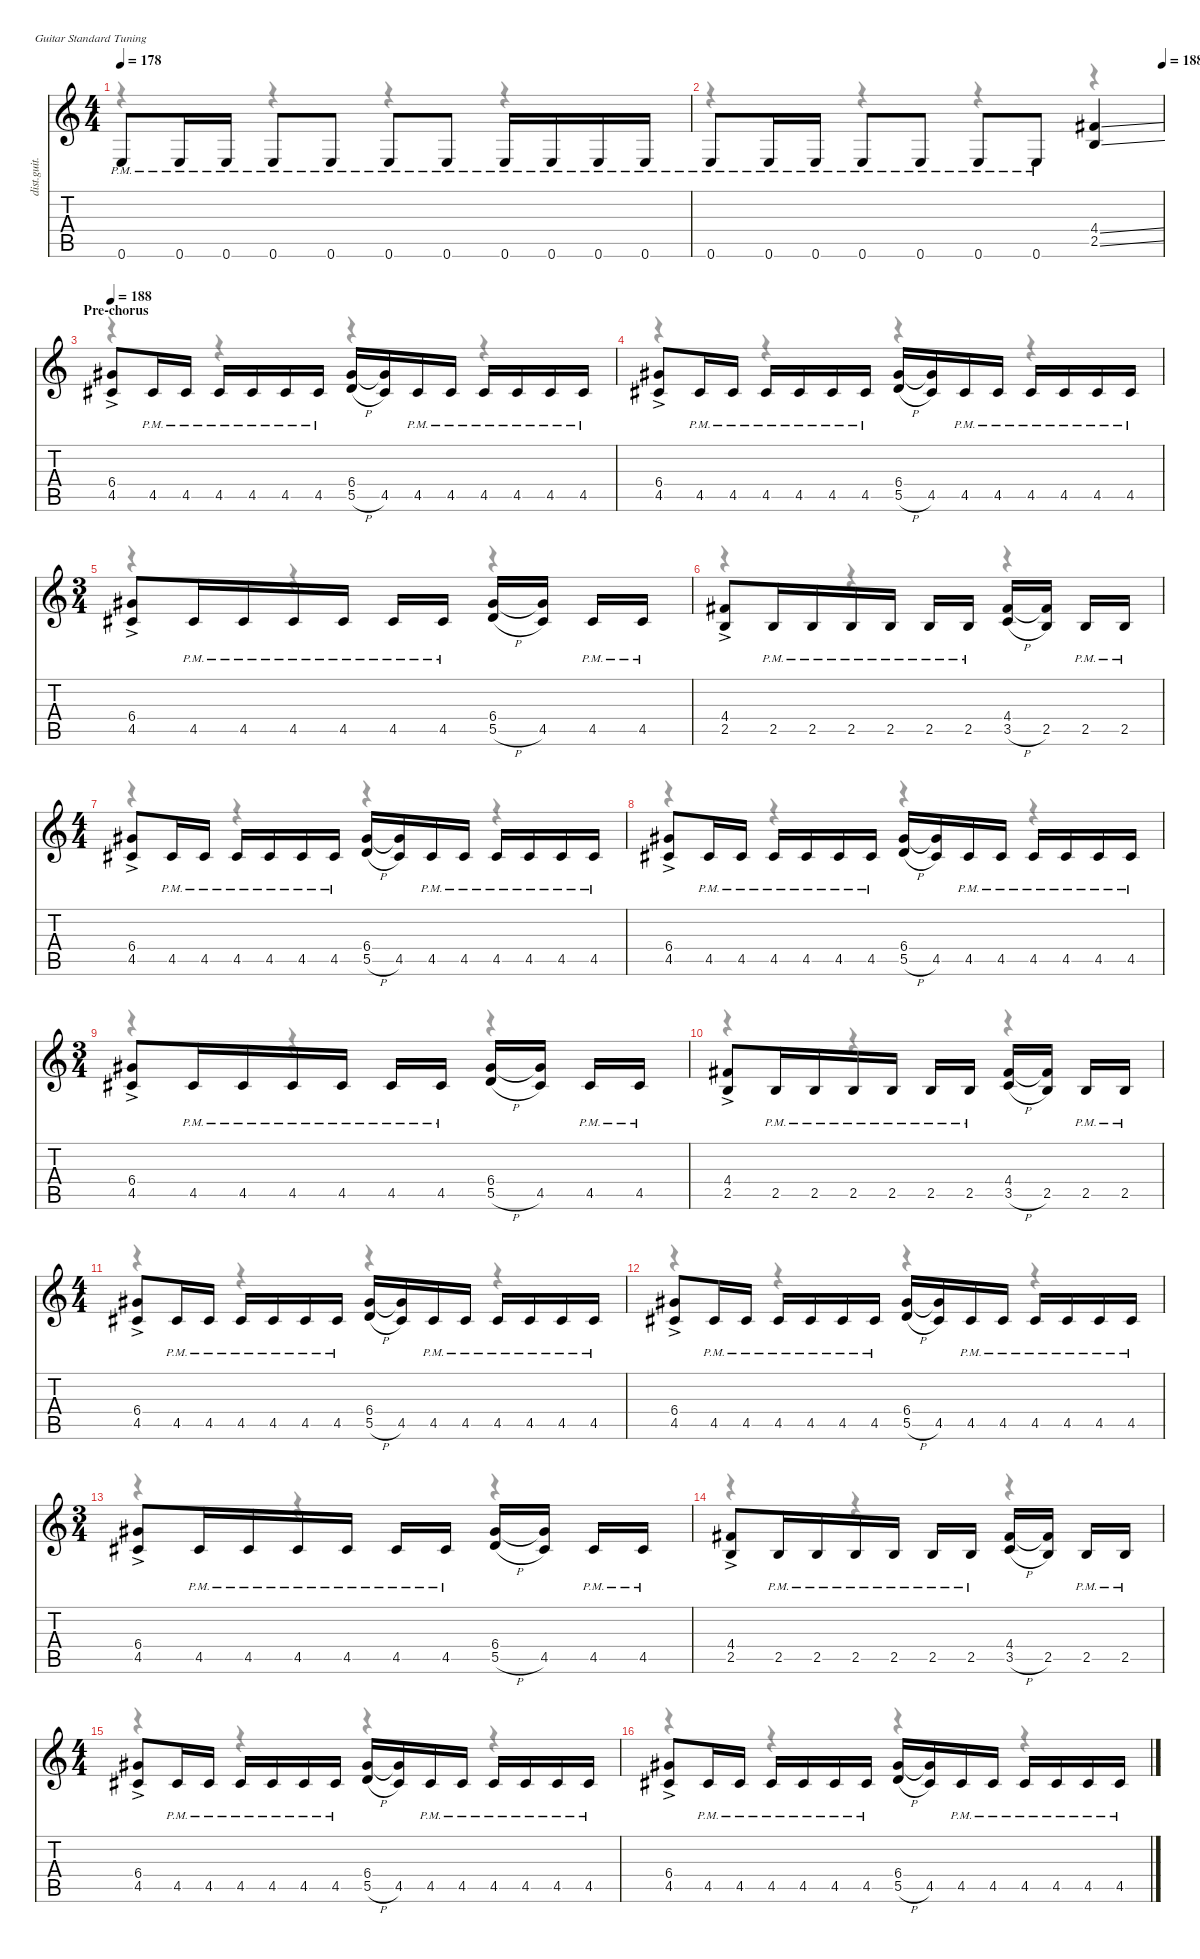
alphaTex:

\defaultSystemsLayout 4
\hideDynamics
\bracketExtendMode nobrackets
\otherSystemsTrackNameOrientation horizontal
\track ("Kirk Hammett (Lead Guitar)" "dist.guit.") {instrument distortionguitar}
\staff {score tabs}
\tuning (E4 B3 G3 D3 A2 E2)
\voice
\ts (4 4)
\tempo 178
\clef g2
\ks c
0.6{pm}.8{dy f beam Up} 0.6{pm}.16{beam Up} 0.6{pm}.16{beam Up} 0.6{pm}.8{beam Up} 0.6{pm}.8{beam Up} 0.6{pm}.8{beam Up} 0.6{pm}.8{beam Up} 0.6{pm}.16{beam Up} 0.6{pm}.16{beam Up} 0.6{pm}.16{beam Up} 0.6{pm}.16{beam Up} |
\tempo (188 1)
0.6{pm}.8{beam Up} 0.6{pm}.16{beam Up} 0.6{pm}.16{beam Up} 0.6{pm}.8{beam Up} 0.6{pm}.8{beam Up} 0.6{pm}.8{beam Up} 0.6{pm}.8{beam Up} (4.4{ss acc #} 2.5{ss}).4{beam Up} |
\section ("" "Pre-chorus")
\tempo 188
(6.4{ac acc #} 4.5{ac acc #}).8{beam Up} 4.5{pm acc #}.16{beam Up} 4.5{pm acc #}.16{beam Up} 4.5{pm acc #}.16{beam Up} 4.5{pm acc #}.16{beam Up} 4.5{pm acc #}.16{beam Up} 4.5{pm acc #}.16{beam Up} (6.4{acc #} 5.5{h}).16{beam Up} (6.4{t acc #} 4.5{acc #}).16{beam Up} 4.5{pm acc #}.16{beam Up} 4.5{pm acc #}.16{beam Up} 4.5{pm acc #}.16{beam Up} 4.5{pm acc #}.16{beam Up} 4.5{pm acc #}.16{beam Up} 4.5{pm acc #}.16{beam Up} |
(6.4{ac acc #} 4.5{ac acc #}).8{beam Up} 4.5{pm acc #}.16{beam Up} 4.5{pm acc #}.16{beam Up} 4.5{pm acc #}.16{beam Up} 4.5{pm acc #}.16{beam Up} 4.5{pm acc #}.16{beam Up} 4.5{pm acc #}.16{beam Up} (6.4{acc #} 5.5{h}).16{beam Up} (6.4{t acc #} 4.5{acc #}).16{beam Up} 4.5{pm acc #}.16{beam Up} 4.5{pm acc #}.16{beam Up} 4.5{pm acc #}.16{beam Up} 4.5{pm acc #}.16{beam Up} 4.5{pm acc #}.16{beam Up} 4.5{pm acc #}.16{beam Up} |
\ts (3 4)
\beaming (8 3 1 1 1)
(6.4{ac acc #} 4.5{ac acc #}).8{beam Up} 4.5{pm acc #}.16{beam Up} 4.5{pm acc #}.16{beam Up} 4.5{pm acc #}.16{beam Up} 4.5{pm acc #}.16{beam Up} 4.5{pm acc #}.16{beam Up} 4.5{pm acc #}.16{beam Up} (6.4{acc #} 5.5{h}).16{beam Up} (6.4{t acc #} 4.5{acc #}).16{beam Up} 4.5{pm acc #}.16{beam Up} 4.5{pm acc #}.16{beam Up} |
(4.4{ac acc #} 2.5{ac}).8{beam Up} 2.5{pm}.16{beam Up} 2.5{pm}.16{beam Up} 2.5{pm}.16{beam Up} 2.5{pm}.16{beam Up} 2.5{pm}.16{beam Up} 2.5{pm}.16{beam Up} (4.4{acc #} 3.5{h}).16{beam Up} (4.4{t acc #} 2.5).16{beam Up} 2.5{pm}.16{beam Up} 2.5{pm}.16{beam Up} |
\ts (4 4)
\beaming (8 2 2 2 2)
(6.4{ac acc #} 4.5{ac acc #}).8{beam Up} 4.5{pm acc #}.16{beam Up} 4.5{pm acc #}.16{beam Up} 4.5{pm acc #}.16{beam Up} 4.5{pm acc #}.16{beam Up} 4.5{pm acc #}.16{beam Up} 4.5{pm acc #}.16{beam Up} (6.4{acc #} 5.5{h}).16{beam Up} (6.4{t acc #} 4.5{acc #}).16{beam Up} 4.5{pm acc #}.16{beam Up} 4.5{pm acc #}.16{beam Up} 4.5{pm acc #}.16{beam Up} 4.5{pm acc #}.16{beam Up} 4.5{pm acc #}.16{beam Up} 4.5{pm acc #}.16{beam Up} |
(6.4{ac acc #} 4.5{ac acc #}).8{beam Up} 4.5{pm acc #}.16{beam Up} 4.5{pm acc #}.16{beam Up} 4.5{pm acc #}.16{beam Up} 4.5{pm acc #}.16{beam Up} 4.5{pm acc #}.16{beam Up} 4.5{pm acc #}.16{beam Up} (6.4{acc #} 5.5{h}).16{beam Up} (6.4{t acc #} 4.5{acc #}).16{beam Up} 4.5{pm acc #}.16{beam Up} 4.5{pm acc #}.16{beam Up} 4.5{pm acc #}.16{beam Up} 4.5{pm acc #}.16{beam Up} 4.5{pm acc #}.16{beam Up} 4.5{pm acc #}.16{beam Up} |
\ts (3 4)
\beaming (8 3 1 1 1)
(6.4{ac acc #} 4.5{ac acc #}).8{beam Up} 4.5{pm acc #}.16{beam Up} 4.5{pm acc #}.16{beam Up} 4.5{pm acc #}.16{beam Up} 4.5{pm acc #}.16{beam Up} 4.5{pm acc #}.16{beam Up} 4.5{pm acc #}.16{beam Up} (6.4{acc #} 5.5{h}).16{beam Up} (6.4{t acc #} 4.5{acc #}).16{beam Up} 4.5{pm acc #}.16{beam Up} 4.5{pm acc #}.16{beam Up} |
(4.4{ac acc #} 2.5{ac}).8{beam Up} 2.5{pm}.16{beam Up} 2.5{pm}.16{beam Up} 2.5{pm}.16{beam Up} 2.5{pm}.16{beam Up} 2.5{pm}.16{beam Up} 2.5{pm}.16{beam Up} (4.4{acc #} 3.5{h}).16{beam Up} (4.4{t acc #} 2.5).16{beam Up} 2.5{pm}.16{beam Up} 2.5{pm}.16{beam Up} |
\ts (4 4)
\beaming (8 2 2 2 2)
(6.4{ac acc #} 4.5{ac acc #}).8{beam Up} 4.5{pm acc #}.16{beam Up} 4.5{pm acc #}.16{beam Up} 4.5{pm acc #}.16{beam Up} 4.5{pm acc #}.16{beam Up} 4.5{pm acc #}.16{beam Up} 4.5{pm acc #}.16{beam Up} (6.4{acc #} 5.5{h}).16{beam Up} (6.4{t acc #} 4.5{acc #}).16{beam Up} 4.5{pm acc #}.16{beam Up} 4.5{pm acc #}.16{beam Up} 4.5{pm acc #}.16{beam Up} 4.5{pm acc #}.16{beam Up} 4.5{pm acc #}.16{beam Up} 4.5{pm acc #}.16{beam Up} |
(6.4{ac acc #} 4.5{ac acc #}).8{beam Up} 4.5{pm acc #}.16{beam Up} 4.5{pm acc #}.16{beam Up} 4.5{pm acc #}.16{beam Up} 4.5{pm acc #}.16{beam Up} 4.5{pm acc #}.16{beam Up} 4.5{pm acc #}.16{beam Up} (6.4{acc #} 5.5{h}).16{beam Up} (6.4{t acc #} 4.5{acc #}).16{beam Up} 4.5{pm acc #}.16{beam Up} 4.5{pm acc #}.16{beam Up} 4.5{pm acc #}.16{beam Up} 4.5{pm acc #}.16{beam Up} 4.5{pm acc #}.16{beam Up} 4.5{pm acc #}.16{beam Up} |
\ts (3 4)
\beaming (8 3 1 1 1)
(6.4{ac acc #} 4.5{ac acc #}).8{beam Up} 4.5{pm acc #}.16{beam Up} 4.5{pm acc #}.16{beam Up} 4.5{pm acc #}.16{beam Up} 4.5{pm acc #}.16{beam Up} 4.5{pm acc #}.16{beam Up} 4.5{pm acc #}.16{beam Up} (6.4{acc #} 5.5{h}).16{beam Up} (6.4{t acc #} 4.5{acc #}).16{beam Up} 4.5{pm acc #}.16{beam Up} 4.5{pm acc #}.16{beam Up} |
(4.4{ac acc #} 2.5{ac}).8{beam Up} 2.5{pm}.16{beam Up} 2.5{pm}.16{beam Up} 2.5{pm}.16{beam Up} 2.5{pm}.16{beam Up} 2.5{pm}.16{beam Up} 2.5{pm}.16{beam Up} (4.4{acc #} 3.5{h}).16{beam Up} (4.4{t acc #} 2.5).16{beam Up} 2.5{pm}.16{beam Up} 2.5{pm}.16{beam Up} |
\ts (4 4)
\beaming (8 2 2 2 2)
(6.4{ac acc #} 4.5{ac acc #}).8{beam Up} 4.5{pm acc #}.16{beam Up} 4.5{pm acc #}.16{beam Up} 4.5{pm acc #}.16{beam Up} 4.5{pm acc #}.16{beam Up} 4.5{pm acc #}.16{beam Up} 4.5{pm acc #}.16{beam Up} (6.4{acc #} 5.5{h}).16{beam Up} (6.4{t acc #} 4.5{acc #}).16{beam Up} 4.5{pm acc #}.16{beam Up} 4.5{pm acc #}.16{beam Up} 4.5{pm acc #}.16{beam Up} 4.5{pm acc #}.16{beam Up} 4.5{pm acc #}.16{beam Up} 4.5{pm acc #}.16{beam Up} |
(6.4{ac acc #} 4.5{ac acc #}).8{beam Up} 4.5{pm acc #}.16{beam Up} 4.5{pm acc #}.16{beam Up} 4.5{pm acc #}.16{beam Up} 4.5{pm acc #}.16{beam Up} 4.5{pm acc #}.16{beam Up} 4.5{pm acc #}.16{beam Up} (6.4{acc #} 5.5{h}).16{beam Up} (6.4{t acc #} 4.5{acc #}).16{beam Up} 4.5{pm acc #}.16{beam Up} 4.5{pm acc #}.16{beam Up} 4.5{pm acc #}.16{beam Up} 4.5{pm acc #}.16{beam Up} 4.5{pm acc #}.16{beam Up} 4.5{pm acc #}.16{beam Up}
\voice
\clef g2
\ottava regular
\simile none
\ks c
r.4{dy mf beam Down} r.4{beam Down} r.4{beam Down} r.4{beam Down} |
r.4{beam Down} r.4{beam Down} r.4{beam Down} r.4{beam Down} |
r.4{beam Down} r.4{beam Down} r.4{beam Down} r.4{beam Down} |
r.4{beam Down} r.4{beam Down} r.4{beam Down} r.4{beam Down} |
r.4{beam Down} r.4{beam Down} r.4{beam Down} |
r.4{beam Down} r.4{beam Down} r.4{beam Down} |
r.4{beam Down} r.4{beam Down} r.4{beam Down} r.4{beam Down} |
r.4{beam Down} r.4{beam Down} r.4{beam Down} r.4{beam Down} |
r.4{beam Down} r.4{beam Down} r.4{beam Down} |
r.4{beam Down} r.4{beam Down} r.4{beam Down} |
r.4{beam Down} r.4{beam Down} r.4{beam Down} r.4{beam Down} |
r.4{beam Down} r.4{beam Down} r.4{beam Down} r.4{beam Down} |
r.4{beam Down} r.4{beam Down} r.4{beam Down} |
r.4{beam Down} r.4{beam Down} r.4{beam Down} |
r.4{beam Down} r.4{beam Down} r.4{beam Down} r.4{beam Down} |
r.4{beam Down} r.4{beam Down} r.4{beam Down} r.4{beam Down}
